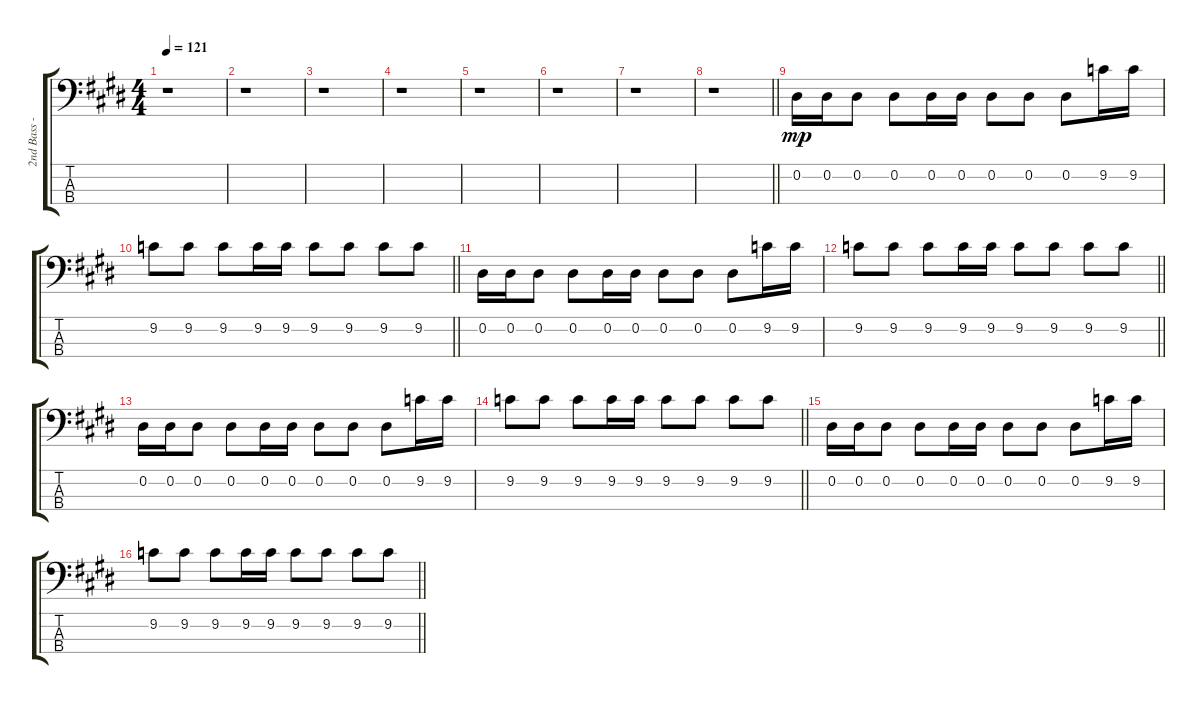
\track ("2nd Bass - Peter Hook" "2nd Bass -") {instrument electricbasspick}
\staff {score tabs}
\tuning (Ab2 Eb2 Bb1 F1) {hide}
\ts (4 4)
\tempo 121
\clef f4
\ks e
r.1{dy mp} |
\ks c#minor
r.1 |
\ks e
r.1 |
\ks c#minor
r.1 |
\ks e
r.1 |
\ks c#minor
r.1 |
\ks e
r.1 |
\barLineRight lightlight
\ks c#minor
r.1 |
\ks e
0.2.16 0.2.16 0.2.8 0.2.8 0.2.16 0.2.16 0.2.8 0.2.8 0.2.8 9.2.16 9.2.16 |
\barLineRight lightlight
\ks c#minor
9.2.8 9.2.8 9.2.8 9.2.16 9.2.16 9.2.8 9.2.8 9.2.8 9.2.8 |
\ks e
0.2.16 0.2.16 0.2.8 0.2.8 0.2.16 0.2.16 0.2.8 0.2.8 0.2.8 9.2.16 9.2.16 |
\barLineRight lightlight
\ks c#minor
9.2.8 9.2.8 9.2.8 9.2.16 9.2.16 9.2.8 9.2.8 9.2.8 9.2.8 |
\ks e
0.2.16 0.2.16 0.2.8 0.2.8 0.2.16 0.2.16 0.2.8 0.2.8 0.2.8 9.2.16 9.2.16 |
\barLineRight lightlight
\ks c#minor
9.2.8 9.2.8 9.2.8 9.2.16 9.2.16 9.2.8 9.2.8 9.2.8 9.2.8 |
\ks e
0.2.16 0.2.16 0.2.8 0.2.8 0.2.16 0.2.16 0.2.8 0.2.8 0.2.8 9.2.16 9.2.16 |
\barLineRight lightlight
\ks c#minor
9.2.8 9.2.8 9.2.8 9.2.16 9.2.16 9.2.8 9.2.8 9.2.8 9.2.8
